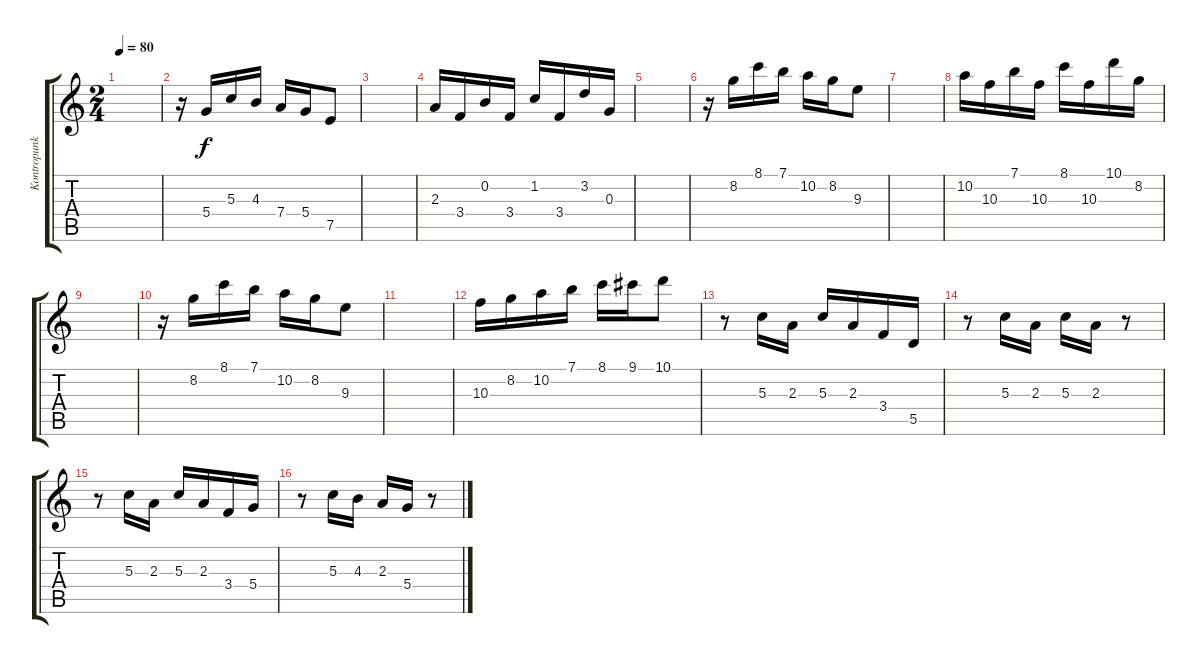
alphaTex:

\track ("Kontropunkt" "Kontropunk") {instrument banjo}
\staff {score tabs}
\tuning (E4 B3 G3 D3 A2 E2) {hide}
\displaytranspose 12
\ts (2 4)
\tempo 80
\clef g2
\ks aminor
|
r.16 5.4.16 5.3.16 4.3.16 7.4.16 5.4.16 7.5.8 |
|
2.3.16 3.4.16 0.2.16 3.4.16 1.2.16 3.4.16 3.2.16 0.3.16 |
|
r.16 8.2.16 8.1.16 7.1.16 10.2.16 8.2.16 9.3.8 |
|
10.2.16 10.3.16 7.1.16 10.3.16 8.1.16 10.3.16 10.1.16 8.2.16 |
|
r.16 8.2.16 8.1.16 7.1.16 10.2.16 8.2.16 9.3.8 |
|
10.3.16 8.2.16 10.2.16 7.1.16 8.1.16 9.1.16 10.1.8 |
r.8 5.3.16 2.3.16 5.3.16 2.3.16 3.4.16 5.5.16 |
r.8 5.3.16 2.3.16 5.3.16 2.3.16 r.8 |
r.8 5.3.16 2.3.16 5.3.16 2.3.16 3.4.16 5.4.16 |
r.8 5.3.16 4.3.16 2.3.16 5.4.16 r.8
